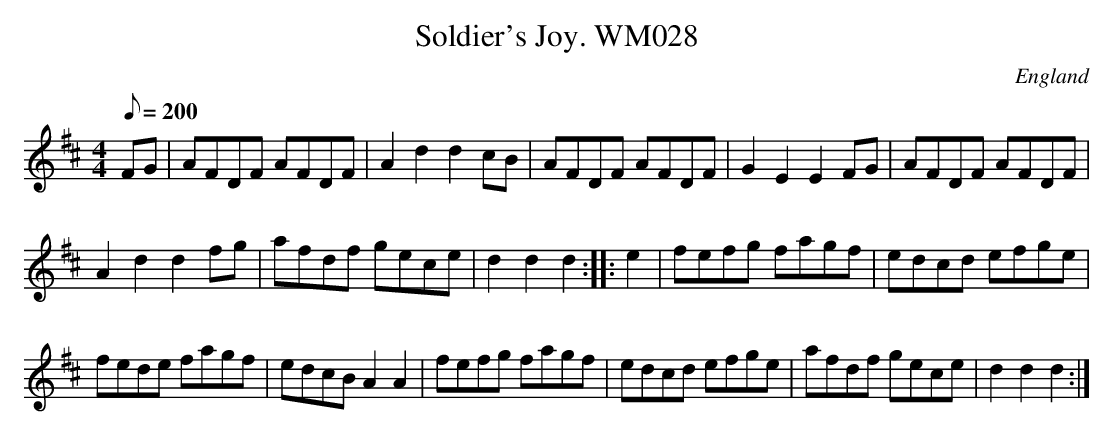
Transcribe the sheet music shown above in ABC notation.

X:1
T:Soldier's Joy. WM028
M:4/4
L:1/8
Q:200
O:England
K:D
FG|AFDF AFDF|A2d2d2cB|AFDF AFDF|G2E2E2FG|
AFDF AFDF|!A2d2d2fg|afdf gece|d2d2d2:|
|:e2|fefg fagf|edcd efge|!fede fagf|edcBA2A2|
fefg fagf|edcd efge|afdf gece|d2d2d2:|]
